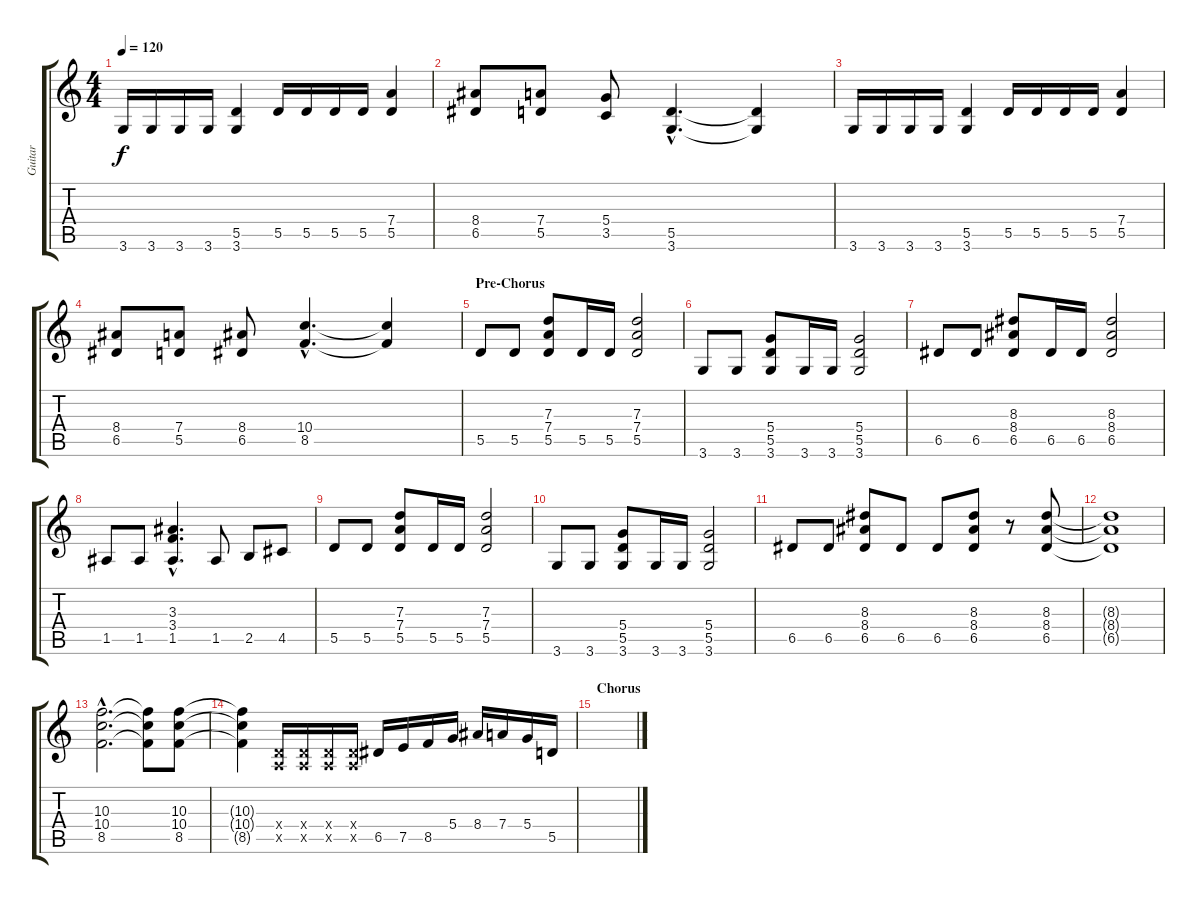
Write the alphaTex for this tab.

\track ("Guitar" "Guitar") {instrument distortionguitar}
\staff {score tabs}
\tuning (E4 B3 G3 D3 A2 E2) {hide}
\ts (4 4)
\tempo 120
\clef g2
\ks c
3.6.16{dy f} 3.6.16 3.6.16 3.6.16 (5.5 3.6).4 5.5.16 5.5.16 5.5.16 5.5.16 (7.4 5.5).4 |
(8.4 6.5).8 (7.4 5.5).8 (5.4 3.5).8 (5.5{hac} 3.6{hac}).4{d} (5.5{t} 3.6{t}).4 |
3.6.16 3.6.16 3.6.16 3.6.16 (5.5 3.6).4 5.5.16 5.5.16 5.5.16 5.5.16 (7.4 5.5).4 |
(8.4 6.5).8 (7.4 5.5).8 (8.4 6.5).8 (10.4{hac} 8.5{hac}).4{d} (10.4{t} 8.5{t}).4 |
\section ("" "Pre-Chorus")
5.5.8 5.5.8 (7.3 7.4 5.5).8 5.5.16 5.5.16 (7.3 7.4 5.5).2 |
3.6.8 3.6.8 (5.4 5.5 3.6).8 3.6.16 3.6.16 (5.4 5.5 3.6).2 |
6.5.8 6.5.8 (8.3 8.4 6.5).8 6.5.16 6.5.16 (8.3 8.4 6.5).2 |
1.5.8 1.5.8 (3.3{hac} 3.4{hac} 1.5{hac}).4{d} 1.5.8 2.5.8 4.5.8 |
5.5.8 5.5.8 (7.3 7.4 5.5).8 5.5.16 5.5.16 (7.3 7.4 5.5).2 |
3.6.8 3.6.8 (5.4 5.5 3.6).8 3.6.16 3.6.16 (5.4 5.5 3.6).2 |
6.5.8 6.5.8 (8.3 8.4 6.5).8 6.5.8 6.5.8 (8.3 8.4 6.5).8 r.8 (8.3 8.4 6.5).8 |
(8.3{t} 8.4{t} 6.5{t}).1 |
(10.3{hac} 10.4{hac} 8.5{hac}).2{d} (10.3{t} 10.4{t} 8.5{t}).8 (10.3 10.4 8.5).8 |
(10.3{t} 10.4{t} 8.5{t}).4 (0.4{x} 0.5{x}).16 (0.4{x} 0.5{x}).16 (0.4{x} 0.5{x}).16 (0.4{x} 0.5{x}).16 6.5.16 7.5.16 8.5.16 5.4.16 8.4.16 7.4.16 5.4.16 5.5.16 |
\section ("" "Chorus")
